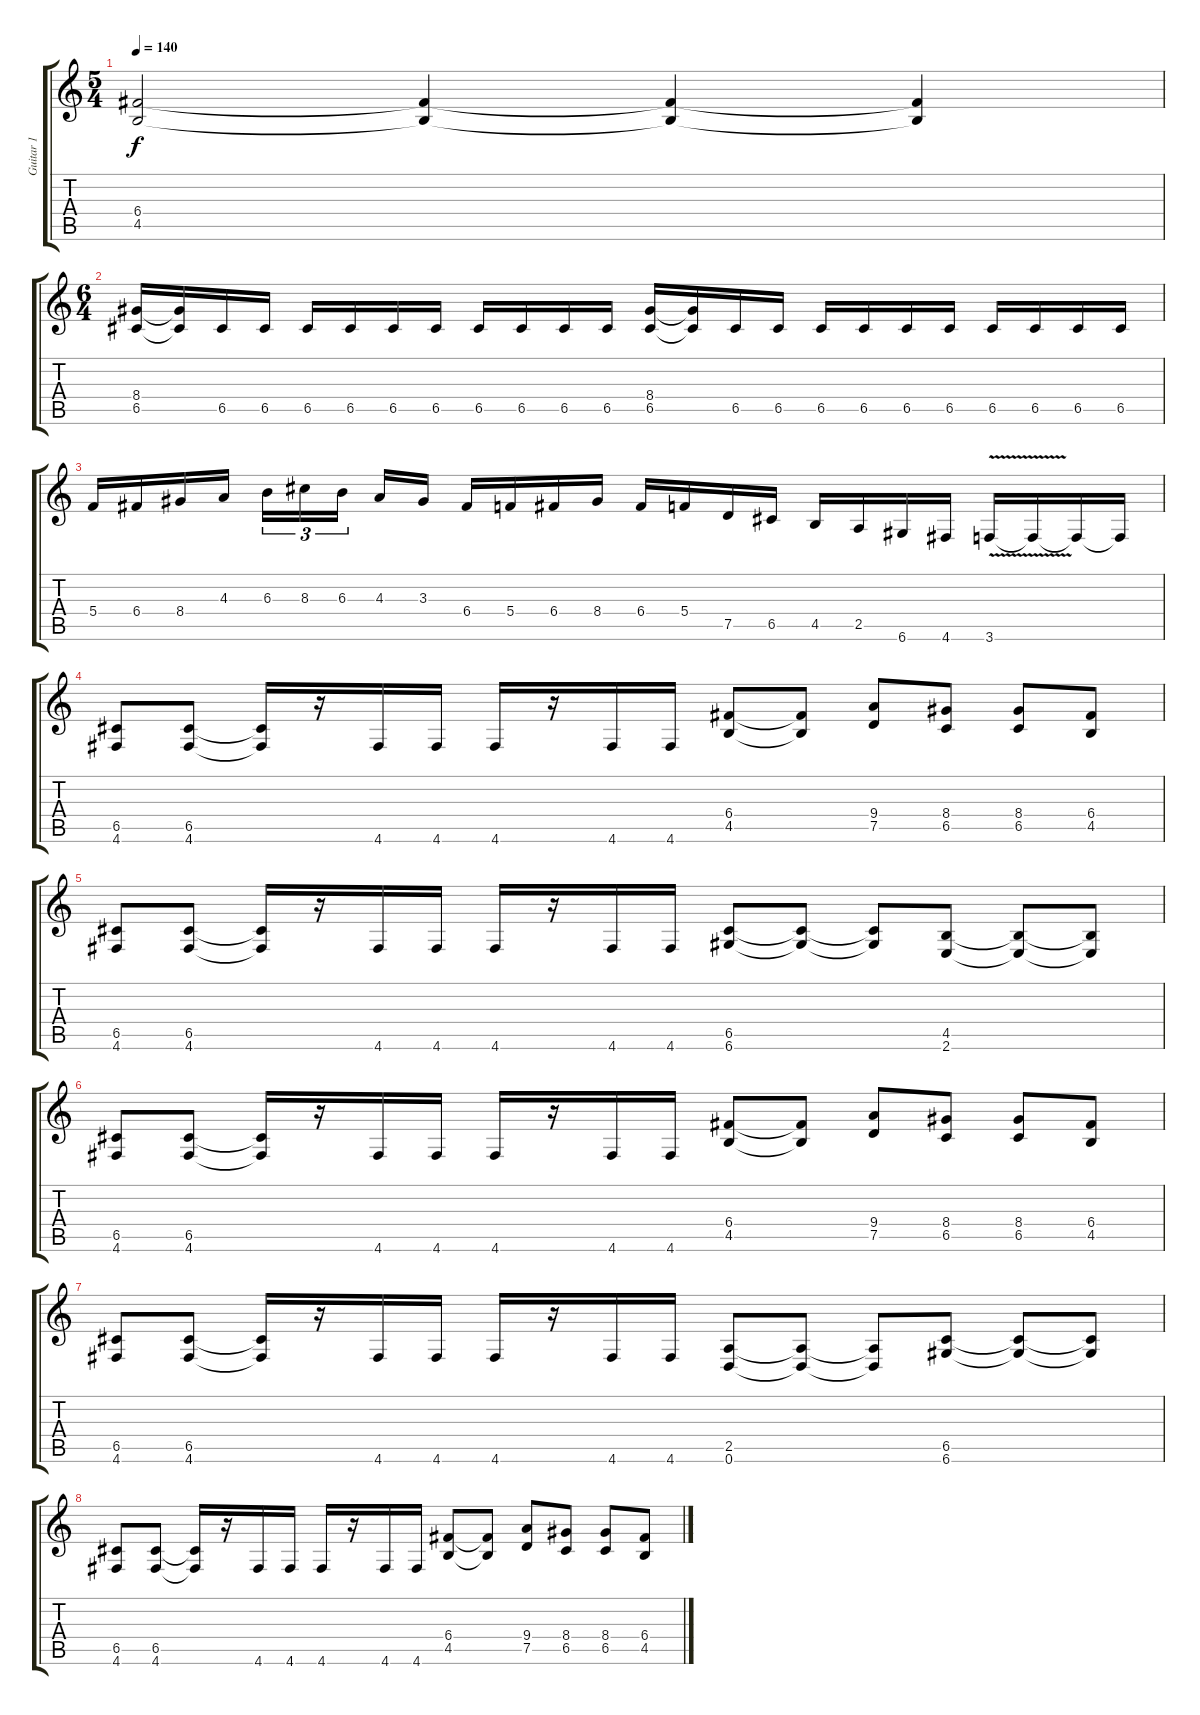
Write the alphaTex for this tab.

\track ("Guitar 1" "Guitar 1") {instrument distortionguitar}
\staff {score tabs}
\tuning (D4 A3 F3 C3 G2 D2) {hide}
\ts (5 4)
\tempo 140
\clef g2
\ks c
(6.4 4.5).2{dy f} (6.4{t} 4.5{t}).4 (6.4{t} 4.5{t}).4 (6.4{t} 4.5{t}).4 |
\ts (6 4)
(8.4 6.5).16 (8.4{t} 6.5{t}).16 6.5.16 6.5.16 6.5.16 6.5.16 6.5.16 6.5.16 6.5.16 6.5.16 6.5.16 6.5.16 (8.4 6.5).16 (8.4{t} 6.5{t}).16 6.5.16 6.5.16 6.5.16 6.5.16 6.5.16 6.5.16 6.5.16 6.5.16 6.5.16 6.5.16 |
5.4.16 6.4.16 8.4.16 4.3.16 6.3.16{tu (3 2)} 8.3.16{tu (3 2)} 6.3.16{tu (3 2)} 4.3.16 3.3.16 6.4.16 5.4.16 6.4.16 8.4.16 6.4.16 5.4.16 7.5.16 6.5.16 4.5.16 2.5.16 6.6.16 4.6.16 3.6{v}.16 3.6{t}.16 3.6{t}.16 3.6{t}.16 |
(6.5 4.6).8 (6.5 4.6).8 (6.5{t} 4.6{t}).16 r.16 4.6.16 4.6.16 4.6.16 r.16 4.6.16 4.6.16 (6.4 4.5).8 (6.4{t} 4.5{t}).8 (9.4 7.5).8 (8.4 6.5).8 (8.4 6.5).8 (6.4 4.5).8 |
(6.5 4.6).8 (6.5 4.6).8 (6.5{t} 4.6{t}).16 r.16 4.6.16 4.6.16 4.6.16 r.16 4.6.16 4.6.16 (6.5 6.6).8 (6.5{t} 6.6{t}).8 (6.5{t} 6.6{t}).8 (4.5 2.6).8 (4.5{t} 2.6{t}).8 (4.5{t} 2.6{t}).8 |
(6.5 4.6).8 (6.5 4.6).8 (6.5{t} 4.6{t}).16 r.16 4.6.16 4.6.16 4.6.16 r.16 4.6.16 4.6.16 (6.4 4.5).8 (6.4{t} 4.5{t}).8 (9.4 7.5).8 (8.4 6.5).8 (8.4 6.5).8 (6.4 4.5).8 |
(6.5 4.6).8 (6.5 4.6).8 (6.5{t} 4.6{t}).16 r.16 4.6.16 4.6.16 4.6.16 r.16 4.6.16 4.6.16 (2.5 0.6).8 (2.5{t} 0.6{t}).8 (2.5{t} 0.6{t}).8 (6.5 6.6).8 (6.5{t} 6.6{t}).8 (6.5{t} 6.6{t}).8 |
(6.5 4.6).8 (6.5 4.6).8 (6.5{t} 4.6{t}).16 r.16 4.6.16 4.6.16 4.6.16 r.16 4.6.16 4.6.16 (6.4 4.5).8 (6.4{t} 4.5{t}).8 (9.4 7.5).8 (8.4 6.5).8 (8.4 6.5).8 (6.4 4.5).8
